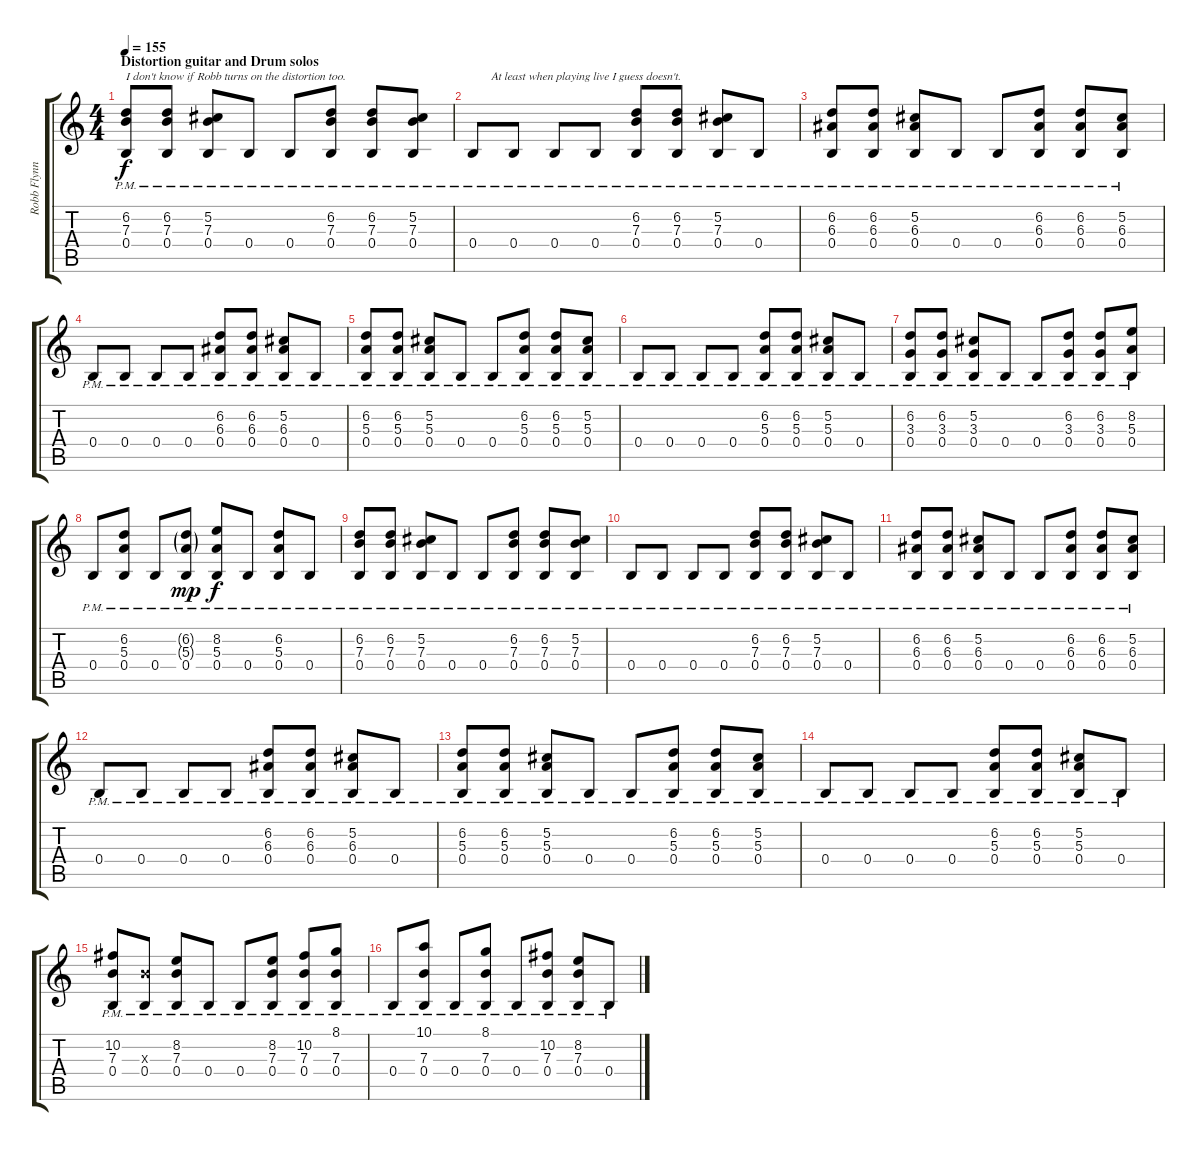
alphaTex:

\track ("Robb Flynn (Rhythm guitar)" "Robb Flynn") {instrument acousticguitarsteel}
\staff {score tabs}
\tuning (B3 Ab3 E3 B2 Gb2 B1) {hide}
\ts (4 4)
\section ("" "Distortion guitar and Drum solos")
\tempo 155
\clef g2
\ks c
(6.2 7.3 0.4{pm}).8{txt "I don't know if Robb turns on the distortion too." dy f} (6.2 7.3 0.4{pm}).8 (5.2 7.3 0.4{pm}).8 0.4{pm}.8 0.4{pm}.8 (6.2 7.3 0.4{pm}).8 (6.2 7.3 0.4{pm}).8 (5.2 7.3 0.4{pm}).8 |
0.4{pm}.8{txt "      At least when playing live I guess doesn't."} 0.4{pm}.8 0.4{pm}.8 0.4{pm}.8 (6.2 7.3 0.4{pm}).8 (6.2 7.3 0.4{pm}).8 (5.2 7.3 0.4{pm}).8 0.4{pm}.8 |
(6.2 6.3 0.4{pm}).8 (6.2 6.3 0.4{pm}).8 (5.2 6.3 0.4{pm}).8 0.4{pm}.8 0.4{pm}.8 (6.2 6.3 0.4{pm}).8 (6.2 6.3 0.4{pm}).8 (5.2 6.3 0.4{pm}).8 |
0.4{pm}.8 0.4{pm}.8 0.4{pm}.8 0.4{pm}.8 (6.2 6.3 0.4{pm}).8 (6.2 6.3 0.4{pm}).8 (5.2 6.3 0.4{pm}).8 0.4{pm}.8 |
(6.2 5.3 0.4{pm}).8 (6.2 5.3 0.4{pm}).8 (5.2 5.3 0.4{pm}).8 0.4{pm}.8 0.4{pm}.8 (6.2 5.3 0.4{pm}).8 (6.2 5.3 0.4{pm}).8 (5.2 5.3 0.4{pm}).8 |
0.4{pm}.8 0.4{pm}.8 0.4{pm}.8 0.4{pm}.8 (6.2 5.3 0.4{pm}).8 (6.2 5.3 0.4{pm}).8 (5.2 5.3 0.4{pm}).8 0.4{pm}.8 |
(6.2 3.3 0.4{pm}).8 (6.2 3.3 0.4{pm}).8 (5.2 3.3 0.4{pm}).8 0.4{pm}.8 0.4{pm}.8 (6.2 3.3 0.4{pm}).8 (6.2 3.3 0.4{pm}).8 (8.2 5.3 0.4{pm}).8 |
0.4{pm}.8 (6.2 5.3 0.4{pm}).8 0.4{pm}.8 (6.2{g} 5.3{g} 0.4{pm}).8{dy mp} (8.2 5.3 0.4{pm}).8{dy f} 0.4{pm}.8 (6.2 5.3 0.4{pm}).8 0.4{pm}.8 |
(6.2 7.3 0.4{pm}).8 (6.2 7.3 0.4{pm}).8 (5.2 7.3 0.4{pm}).8 0.4{pm}.8 0.4{pm}.8 (6.2 7.3 0.4{pm}).8 (6.2 7.3 0.4{pm}).8 (5.2 7.3 0.4{pm}).8 |
0.4{pm}.8 0.4{pm}.8 0.4{pm}.8 0.4{pm}.8 (6.2 7.3 0.4{pm}).8 (6.2 7.3 0.4{pm}).8 (5.2 7.3 0.4{pm}).8 0.4{pm}.8 |
(6.2 6.3 0.4{pm}).8 (6.2 6.3 0.4{pm}).8 (5.2 6.3 0.4{pm}).8 0.4{pm}.8 0.4{pm}.8 (6.2 6.3 0.4{pm}).8 (6.2 6.3 0.4{pm}).8 (5.2 6.3 0.4{pm}).8 |
0.4{pm}.8 0.4{pm}.8 0.4{pm}.8 0.4{pm}.8 (6.2 6.3 0.4{pm}).8 (6.2 6.3 0.4{pm}).8 (5.2 6.3 0.4{pm}).8 0.4{pm}.8 |
(6.2 5.3 0.4{pm}).8 (6.2 5.3 0.4{pm}).8 (5.2 5.3 0.4{pm}).8 0.4{pm}.8 0.4{pm}.8 (6.2 5.3 0.4{pm}).8 (6.2 5.3 0.4{pm}).8 (5.2 5.3 0.4{pm}).8 |
0.4{pm}.8 0.4{pm}.8 0.4{pm}.8 0.4{pm}.8 (6.2 5.3 0.4{pm}).8 (6.2 5.3 0.4{pm}).8 (5.2 5.3 0.4{pm}).8 0.4{pm}.8 |
(10.2 7.3 0.4{pm}).8 (7.3{x} 0.4{pm}).8 (8.2 7.3 0.4{pm}).8 0.4{pm}.8 0.4{pm}.8 (8.2 7.3 0.4{pm}).8 (10.2 7.3 0.4{pm}).8 (8.1 7.3 0.4{pm}).8 |
0.4{pm}.8 (10.1 7.3 0.4{pm}).8 0.4{pm}.8 (8.1 7.3 0.4{pm}).8 0.4{pm}.8 (10.2 7.3 0.4{pm}).8 (8.2 7.3 0.4{pm}).8 0.4{pm}.8
